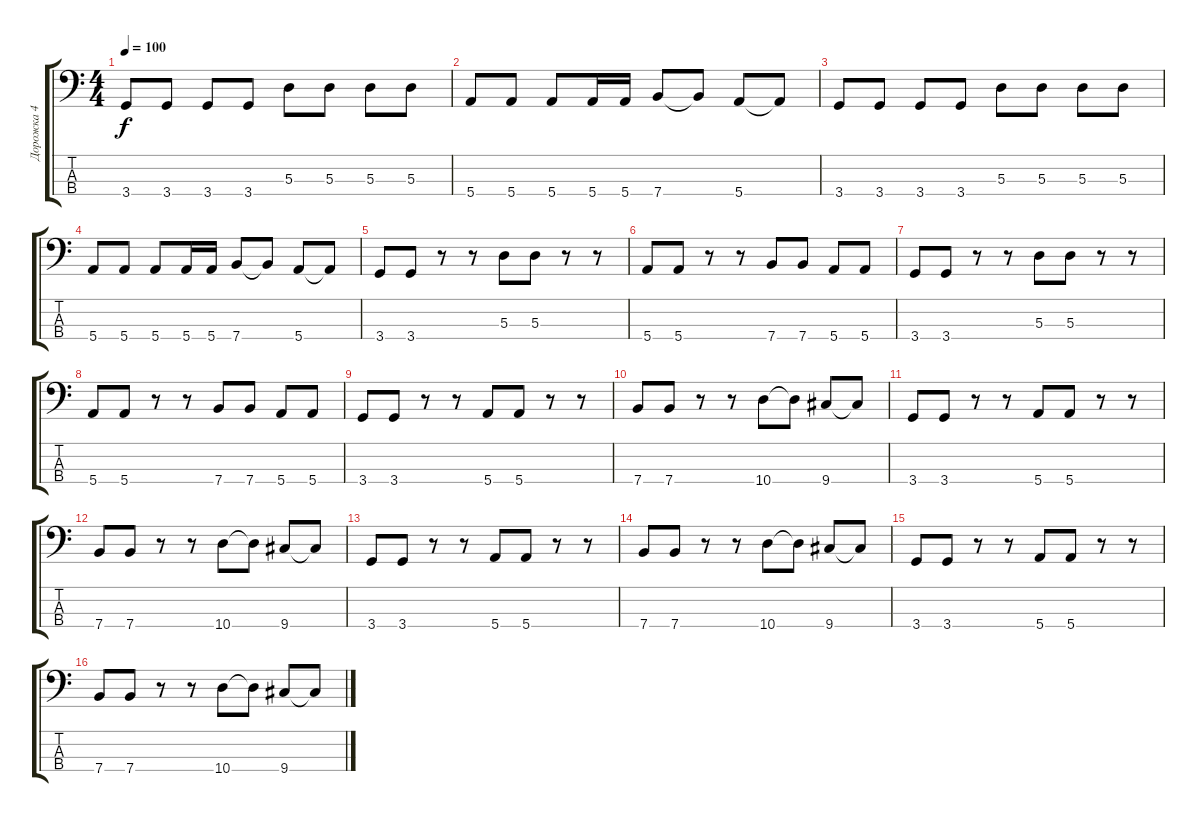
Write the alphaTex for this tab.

\track ("Дорожка 4" "Дорожка 4") {instrument electricbassfinger}
\staff {score tabs}
\tuning (G2 D2 A1 E1) {hide}
\ts (4 4)
\tempo 100
\clef f4
\ks c
3.4.8{dy f} 3.4.8 3.4.8 3.4.8 5.3.8 5.3.8 5.3.8 5.3.8 |
5.4.8 5.4.8 5.4.8 5.4.16 5.4.16 7.4.8 7.4{t}.8 5.4.8 5.4{t}.8 |
3.4.8 3.4.8 3.4.8 3.4.8 5.3.8 5.3.8 5.3.8 5.3.8 |
5.4.8 5.4.8 5.4.8 5.4.16 5.4.16 7.4.8 7.4{t}.8 5.4.8 5.4{t}.8 |
3.4.8 3.4.8 r.8 r.8 5.3.8 5.3.8 r.8 r.8 |
5.4.8 5.4.8 r.8 r.8 7.4.8 7.4.8 5.4.8 5.4.8 |
3.4.8 3.4.8 r.8 r.8 5.3.8 5.3.8 r.8 r.8 |
5.4.8 5.4.8 r.8 r.8 7.4.8 7.4.8 5.4.8 5.4.8 |
3.4.8 3.4.8 r.8 r.8 5.4.8 5.4.8 r.8 r.8 |
7.4.8 7.4.8 r.8 r.8 10.4.8 10.4{t}.8 9.4.8 9.4{t}.8 |
3.4.8 3.4.8 r.8 r.8 5.4.8 5.4.8 r.8 r.8 |
7.4.8 7.4.8 r.8 r.8 10.4.8 10.4{t}.8 9.4.8 9.4{t}.8 |
3.4.8 3.4.8 r.8 r.8 5.4.8 5.4.8 r.8 r.8 |
7.4.8 7.4.8 r.8 r.8 10.4.8 10.4{t}.8 9.4.8 9.4{t}.8 |
3.4.8 3.4.8 r.8 r.8 5.4.8 5.4.8 r.8 r.8 |
7.4.8 7.4.8 r.8 r.8 10.4.8 10.4{t}.8 9.4.8 9.4{t}.8
